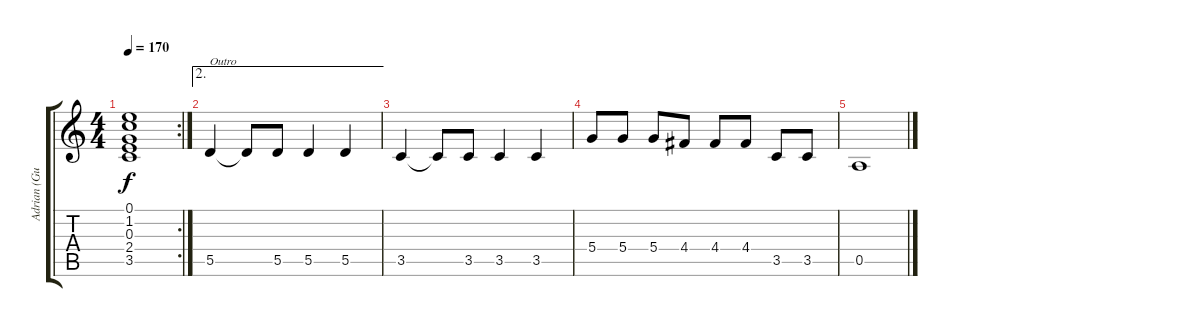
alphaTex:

\track ("Adrian (Guitar 2)" "Adrian (Gu") {instrument distortionguitar}
\staff {score tabs}
\tuning (E4 B3 G3 D3 A2 E2) {hide}
\rc 2
\ts (4 4)
\tempo 170
\clef g2
\ks c
(0.1{t} 1.2{t} 0.3{t} 2.4{t} 3.5{t}).1{dy f} |
\ae 2
5.5.4{txt "Outro"} 5.5{t}.8 5.5.8 5.5.4 5.5.4 |
3.5.4 3.5{t}.8 3.5.8 3.5.4 3.5.4 |
5.4.8 5.4.8 5.4.8 4.4.8 4.4.8 4.4.8 3.5.8 3.5.8 |
0.5.1
